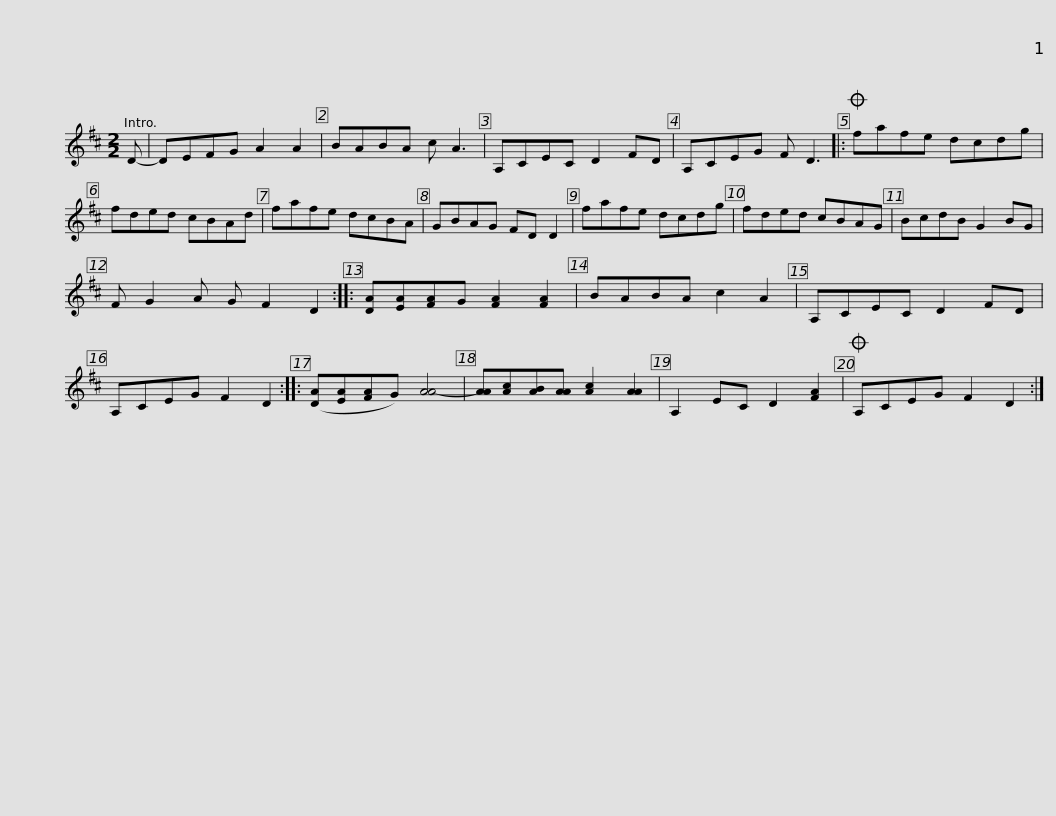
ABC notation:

X:1
L:1/8
M:2/2
I:linebreak $
K:D
V:1 treble
V:1
 D- | DEFG A2 A2 | BABA c A3 | A,CEC D2 FD | A,CEG F D3 |: %5
O fafe dcdg |$ fded cBAd | fafe dcBA | GBAG FD D2 | fafe dcdg | %10
 fded cBAG | BcdB G2 BG |$ F G2 A G F2 D2 :: [DA][EA][FA]G [FA]2 [FA]2 | BABA c2 A2 | %15
 A,CEC D2 FD | A,CEG F2 D2 :: ([DA][EA][FA]G) [AA-]4 |$ [AA][Ac][AB][AA] [Ac]2 [AA]2 | A,2 EC D2 [FA]2 | %20
O A,CEG F2 D2 :| %21
